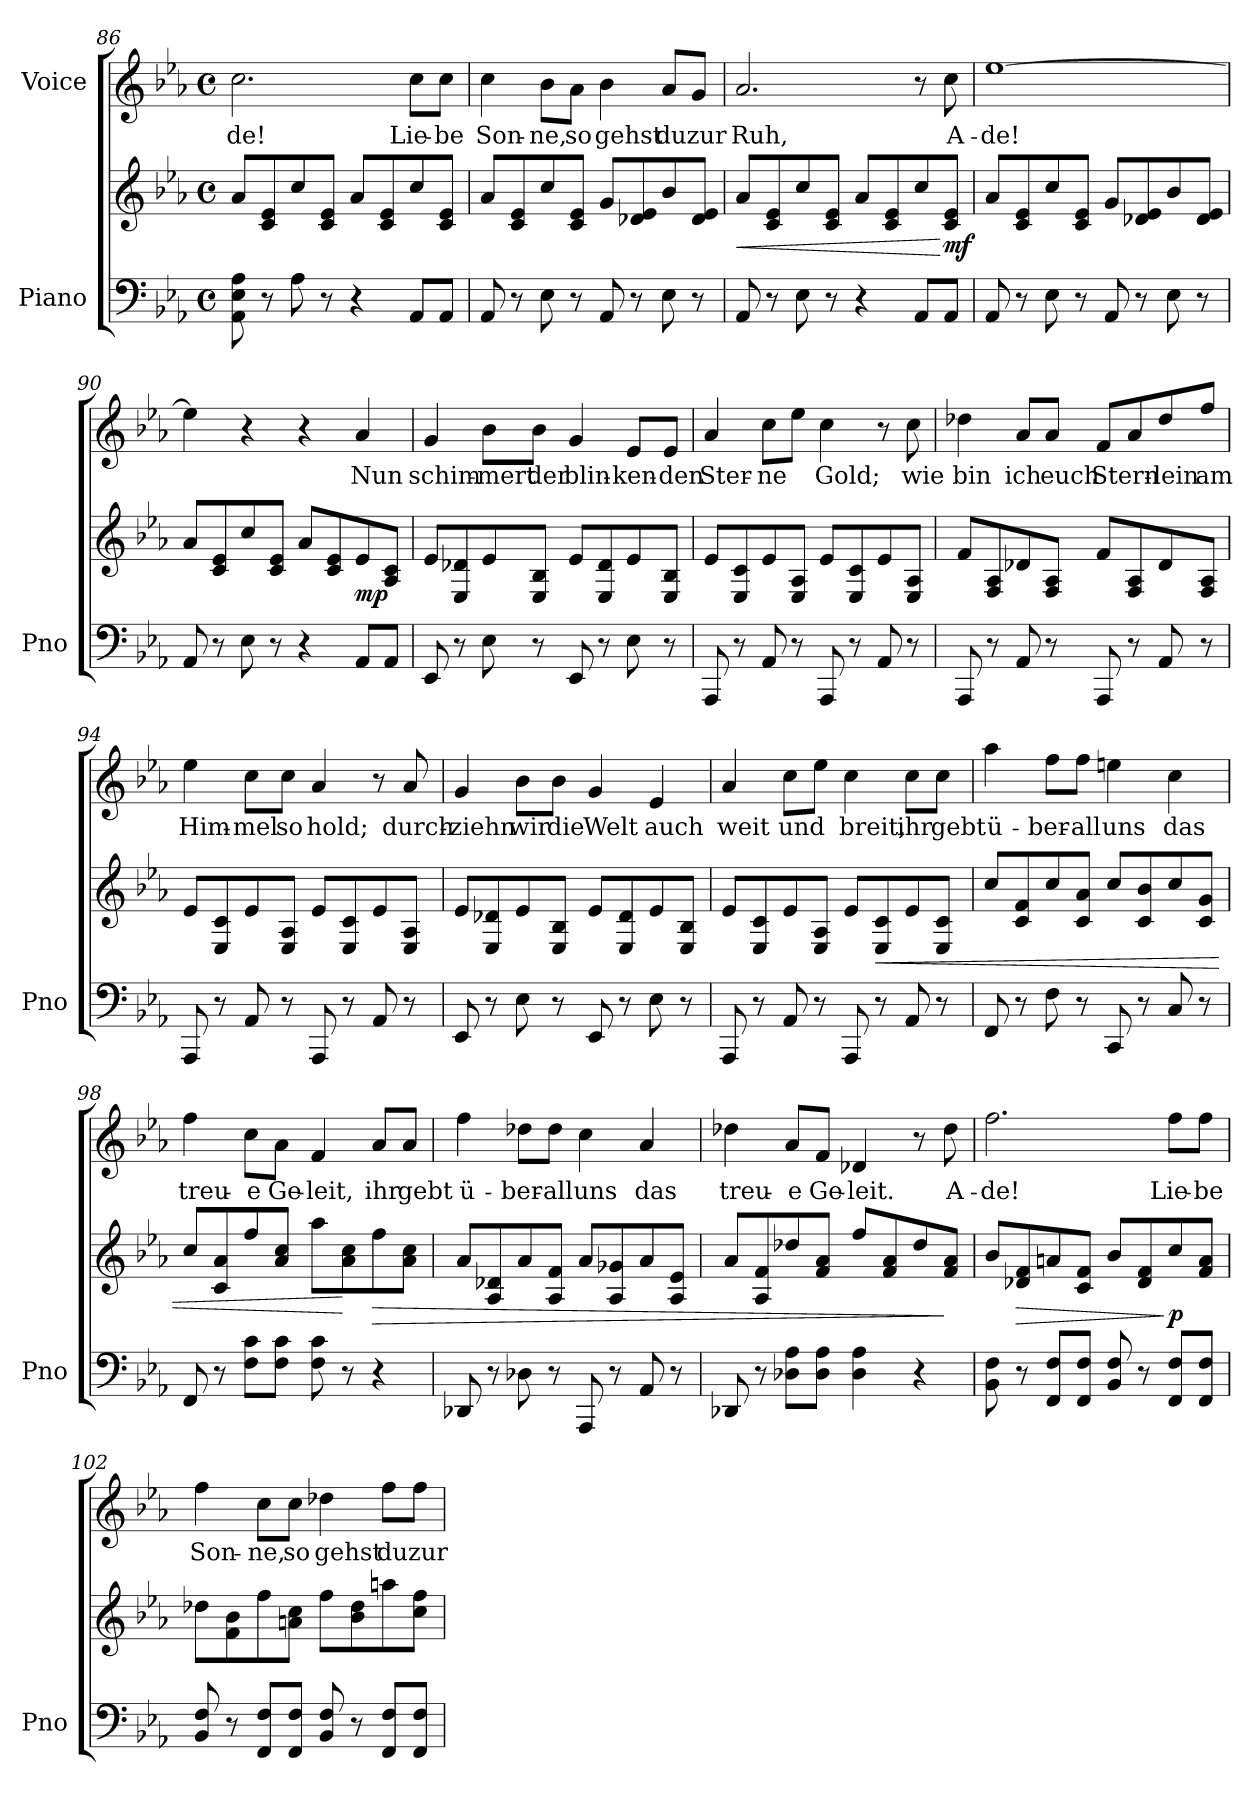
**kern	**kern	**dynam	**kern	**text
*part2	*part2	*part2	*part1	*part1
*staff3	*staff2	*staff2/3	*staff1	*staff1
*I"Piano	*	*	*I"Voice	*
*I'Pno	*	*	*	*
*clefF4	*clefG2	*	*clefG2	*
*k[b-e-a-]	*k[b-e-a-]	*	*k[b-e-a-]	*
*M4/4	*M4/4	*	*M4/4	*
*met(c)	*met(c)	*	*met(c)	*
=86	=86	=86	=86	=86
!	!	!	!	!LO:LY:b
8AA-\ 8E-\ 8A-\	8a-/L	.	2.cc\	-de!
8r	8c/ 8e-/	.	.	.
8A-\	8cc/	.	.	.
8r	8c/ 8e-/J	.	.	.
4r	8a-/L	.	.	.
.	8c/ 8e-/	.	.	.
!	!	!	!	!LO:LY:b
8AA-/L	8cc/	.	8cc\L	Lie-
!	!	!	!	!LO:LY:b
8AA-/J	8c/ 8e-/J	.	8cc\J	-be
=87	=87	=87	=87	=87
!	!	!	!	!LO:LY:b
8AA-/	8a-/L	.	4cc\	Son-
8r	8c/ 8e-/	.	.	.
!	!	!	!	!LO:LY:b
8E-\	8cc/	.	8b-\L	-ne,
!	!	!	!	!LO:LY:b
8r	8c/ 8e-/J	.	8a-\J	so
!	!	!	!	!LO:LY:b
8AA-/	8g/L	.	4b-\	gehst
8r	8d-X/ 8e-/	.	.	.
!	!	!	!	!LO:LY:b
8E-\	8b-/	.	8a-/L	du
!	!	!	!	!LO:LY:b
8r	8d-/ 8e-/J	.	8g/J	zur
!!LO:LB:g=z
=88	=88	=88	=88	=88
!	!	!LO:HP:b	!	!LO:LY:b
8AA-/	8a-/L	<	2.a-/	Ruh,
8r	8c/ 8e-/	.	.	.
8E-\	8cc/	.	.	.
8r	8c/ 8e-/J	.	.	.
4r	8a-/L	.	.	.
.	8c/ 8e-/	.	.	.
8AA-/L	8cc/	.	8r	.
!	!	!LO:DY:n=1:b	!	!LO:LY:b
8AA-/J	8c/ 8e-/J	[ mf	8cc\	A-
=89	=89	=89	=89	=89
!	!	!	!	!LO:LY:b
8AA-/	8a-/L	.	[1ee-	-de!
8r	8c/ 8e-/	.	.	.
8E-\	8cc/	.	.	.
8r	8c/ 8e-/J	.	.	.
8AA-/	8g/L	.	.	.
8r	8d-X/ 8e-/	.	.	.
8E-\	8b-/	.	.	.
8r	8d-/ 8e-/J	.	.	.
=90	=90	=90	=90	=90
8AA-/	8a-/L	.	4ee-\]	.
8r	8c/ 8e-/	.	.	.
8E-\	8cc/	.	4r	.
8r	8c/ 8e-/J	.	.	.
4r	8a-/L	.	4r	.
.	8c/ 8e-/	.	.	.
!	!	!LO:DY:b	!	!LO:LY:b
8AA-/L	8e-/	mp	4a-/	Nun
8AA-/J	8A-/ 8c/J	.	.	.
=91	=91	=91	=91	=91
!	!	!	!	!LO:LY:b
8EE-/	8e-/L	.	4g/	schim-
8r	8E-/ 8d-X/	.	.	.
!	!	!	!	!LO:LY:b
8E-\	8e-/	.	8b-\L	-mert
!	!	!	!	!LO:LY:b
8r	8E-/ 8B-/J	.	8b-\J	der
!	!	!	!	!LO:LY:b
8EE-/	8e-/L	.	4g/	blin-
8r	8E-/ 8d-/	.	.	.
!	!	!	!	!LO:LY:b
8E-\	8e-/	.	8e-/L	-ken-
!	!	!	!	!LO:LY:b
8r	8E-/ 8B-/J	.	8e-/J	-den
=92	=92	=92	=92	=92
!	!	!	!	!LO:LY:b
8AAA-/	8e-/L	.	4a-/	Ster-
8r	8E-/ 8c/	.	.	.
!	!	!	!	!LO:LY:b
8AA-/	8e-/	.	8cc\L	-ne
8r	8E-/ 8A-/J	.	8ee-\J	.
!	!	!	!	!LO:LY:b
8AAA-/	8e-/L	.	4cc\	Gold;
8r	8E-/ 8c/	.	.	.
8AA-/	8e-/	.	8r	.
!	!	!	!	!LO:LY:b
8r	8E-/ 8A-/J	.	8cc\	wie
!!LO:PB:g=z
=93	=93	=93	=93	=93
!	!	!	!	!LO:LY:b
8AAA-/	8f/L	.	4dd-X\	bin
8r	8F/ 8A-/	.	.	.
!	!	!	!	!LO:LY:b
8AA-/	8d-X/	.	8a-/L	ich
!	!	!	!	!LO:LY:b
8r	8F/ 8A-/J	.	8a-/J	euch
!	!	!	!	!LO:LY:b
8AAA-/	8f/L	.	8f/L	Stern-
8r	8F/ 8A-/	.	8a-/	.
!	!	!	!	!LO:LY:b
8AA-/	8d-/	.	8dd-/	-lein
!	!	!	!	!LO:LY:b
8r	8F/ 8A-/J	.	8ff/J	am
=94	=94	=94	=94	=94
!	!	!	!	!LO:LY:b
8AAA-/	8e-/L	.	4ee-\	Him-
8r	8E-/ 8c/	.	.	.
!	!	!	!	!LO:LY:b
8AA-/	8e-/	.	8cc\L	-mel
!	!	!	!	!LO:LY:b
8r	8E-/ 8A-/J	.	8cc\J	so
!	!	!	!	!LO:LY:b
8AAA-/	8e-/L	.	4a-/	hold;
8r	8E-/ 8c/	.	.	.
8AA-/	8e-/	.	8r	.
!	!	!	!	!LO:LY:b
8r	8E-/ 8A-/J	.	8a-/	durch-
=95	=95	=95	=95	=95
!	!	!	!	!LO:LY:b
8EE-/	8e-/L	.	4g/	-ziehn
8r	8E-/ 8d-X/	.	.	.
!	!	!	!	!LO:LY:b
8E-\	8e-/	.	8b-\L	wir
!	!	!	!	!LO:LY:b
8r	8E-/ 8B-/J	.	8b-\J	die
!	!	!	!	!LO:LY:b
8EE-/	8e-/L	.	4g/	Welt
8r	8E-/ 8d-/	.	.	.
!	!	!	!	!LO:LY:b
8E-\	8e-/	.	4e-/	auch
8r	8E-/ 8B-/J	.	.	.
=96	=96	=96	=96	=96
!	!	!	!	!LO:LY:b
8AAA-/	8e-/L	.	4a-/	weit
8r	8E-/ 8c/	.	.	.
!	!	!	!	!LO:LY:b
8AA-/	8e-/	.	8cc\L	und
8r	8E-/ 8A-/J	.	8ee-\J	.
!	!	!	!	!LO:LY:b
8AAA-/	8e-/L	.	4cc\	breit,
!	!	!LO:HP:b	!	!
8r	8E-/ 8c/	<	.	.
!	!	!	!	!LO:LY:b
8AA-/	8e-/	.	8cc\L	ihr
!	!	!	!	!LO:LY:b
8r	8E-/ 8c/J	.	8cc\J	gebt
!!LO:LB:g=z
=97	=97	=97	=97	=97
!	!	!	!	!LO:LY:b
8FF/	8cc/L	.	4aa-\	ü-
8r	8c/ 8f/	.	.	.
!	!	!	!	!LO:LY:b
8F\	8cc/	.	8ff\L	-ber-
!	!	!	!	!LO:LY:b
8r	8c/ 8a-/J	.	8ff\J	-all
!	!	!	!	!LO:LY:b
8CC/	8cc/L	.	4een\	uns
8r	8c/ 8b-/	.	.	.
!	!	!	!	!LO:LY:b
8C/	8cc/	.	4cc\	das
8r	8c/ 8g/J	.	.	.
=98	=98	=98	=98	=98
!	!	!	!	!LO:LY:b
8FF/	8cc/L	.	4ff\	treu-
8r	8c/ 8a-/	.	.	.
!	!	!	!	!LO:LY:b
8F\ 8c\L	8ff/	.	8cc\L	-e
!	!	!	!	!LO:LY:b
8F\ 8c\J	8a-/ 8cc/J	.	8a-\J	Ge-
!	!	!	!	!LO:LY:b
8F\ 8c\	8aa-\L	.	4f/	-leit,
8r	8a-\ 8cc\	[	.	.
!	!	!LO:HP:b	!	!LO:LY:b
4r	8ff\	>	8a-/L	ihr
!	!	!	!	!LO:LY:b
.	8a-\ 8cc\J	.	8a-/J	gebt
=99	=99	=99	=99	=99
!	!	!	!	!LO:LY:b
8DD-X/	8a-/L	.	4ff\	ü-
8r	8A-/ 8d-X/	.	.	.
!	!	!	!	!LO:LY:b
8D-X\	8a-/	.	8dd-X\L	-ber-
!	!	!	!	!LO:LY:b
8r	8A-/ 8f/J	.	8dd-\J	-all
!	!	!	!	!LO:LY:b
8AAA-/	8a-/L	.	4cc\	uns
8r	8A-/ 8g-X/	.	.	.
!	!	!	!	!LO:LY:b
8AA-/	8a-/	.	4a-/	das
8r	8A-/ 8e-/J	.	.	.
=100	=100	=100	=100	=100
!	!	!	!	!LO:LY:b
8DD-X/	8a-/L	.	4dd-X\	treu-
8r	8A-/ 8f/	.	.	.
!	!	!	!	!LO:LY:b
8D-X\ 8A-\L	8dd-X/	.	8a-/L	-e
!	!	!	!	!LO:LY:b
8D-\ 8A-\J	8f/ 8a-/J	.	8f/J	Ge-
!	!	!	!	!LO:LY:b
4D-\ 4A-\	8ff/L	.	4d-X/	-leit.
.	8f/ 8a-/	.	.	.
4r	8dd-/	.	8r	.
!	!	!	!	!LO:LY:b
.	8f/ 8a-/J	]	8dd-\	A-
!!LO:LB:g=z
=101	=101	=101	=101	=101
!	!	!	!	!LO:LY:b
8BB-\ 8F\	8b-/L	.	2.ff\	-de!
!	!	!LO:HP:b	!	!
8r	8d-X/ 8f/	>	.	.
8FF/ 8F/L	8an/	.	.	.
8FF/ 8F/J	8c/ 8f/J	.	.	.
8BB-/ 8F/	8b-/L	.	.	.
8r	8d-/ 8f/	.	.	.
!	!	!LO:DY:n=1:b	!	!LO:LY:b
8FF/ 8F/L	8cc/	] p	8ff\L	Lie-
!	!	!	!	!LO:LY:b
8FF/ 8F/J	8f/ 8a/J	.	8ff\J	-be
=102	=102	=102	=102	=102
!	!	!	!	!LO:LY:b
8BB-/ 8F/	8dd-X\L	.	4ff\	Son-
8r	8f\ 8b-\	.	.	.
!	!	!	!	!LO:LY:b
8FF/ 8F/L	8ff\	.	8cc\L	-ne,
!	!	!	!	!LO:LY:b
8FF/ 8F/J	8an\ 8cc\J	.	8cc\J	so
!	!	!	!	!LO:LY:b
8BB-/ 8F/	8ff\L	.	4dd-X\	gehst
8r	8b-\ 8dd-\	.	.	.
!	!	!	!	!LO:LY:b
8FF/ 8F/L	8aan\	.	8ff\L	du
!	!	!	!	!LO:LY:b
8FF/ 8F/J	8cc\ 8ff\J	.	8ff\J	zur
=	=	=	=	=
*-	*-	*-	*-	*-
